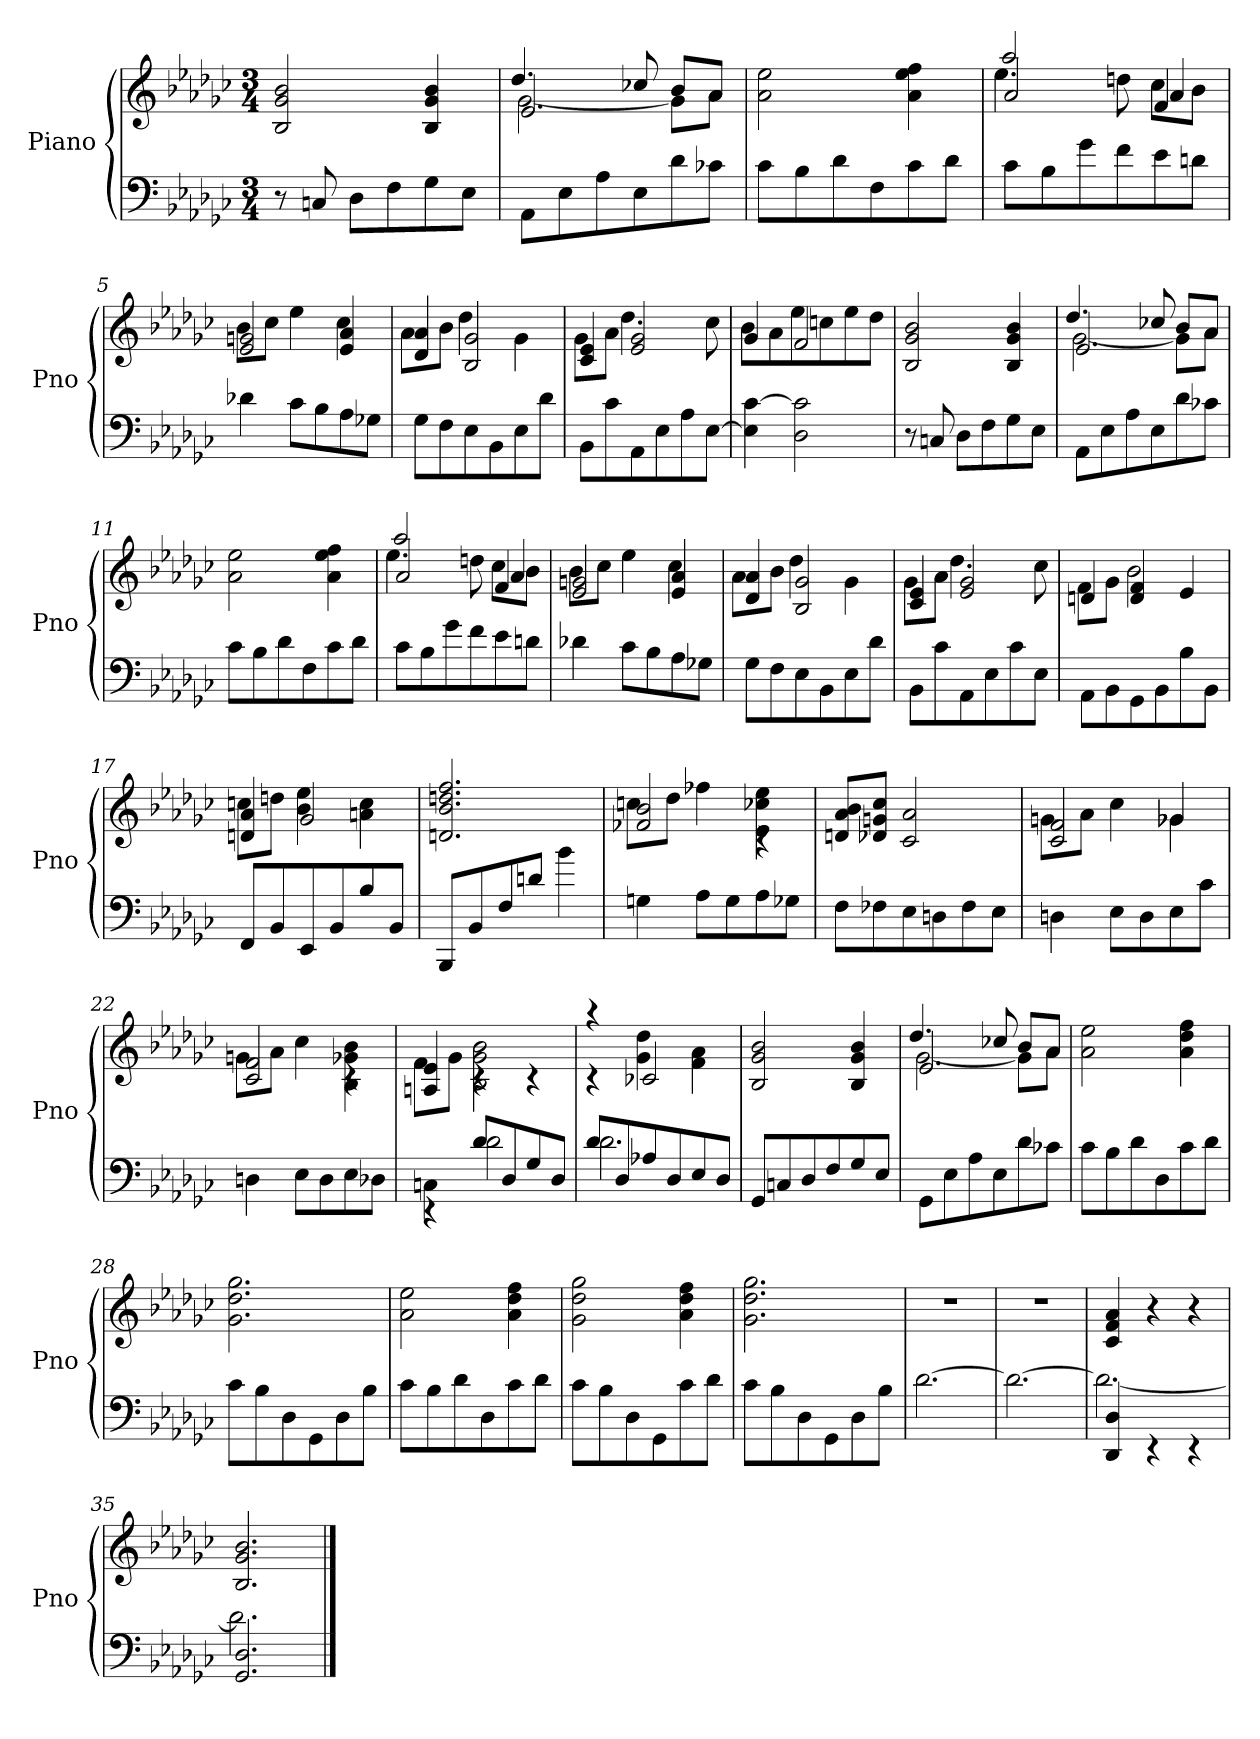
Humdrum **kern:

**kern	**kern
*part1	*part1
*staff2	*staff1
*I"Piano	*
*I'Pno	*
*clefF4	*clefG2
*k[b-e-a-d-g-c-]	*k[b-e-a-d-g-c-]
*G-:	*G-:
*M3/4	*M3/4
=1	=1
8r	2B- 2g- 2b-
8Cn	.
8D-L	.
8F	.
8G-	4B- 4g- 4b-
8E-J	.
=2	=2
*	*^
*	*	*^
8AA-L	2.e-	[2g-	4.dd-
8E-	.	.	.
8A-	.	.	.
8E-	.	.	8cc-X
8d-	.	8g-L]	8b-L
8c-XJ	.	8a-J	8a-J
*	*v	*v	*v
=3	=3
8c-L	2a- 2ee-
8B-	.
8d-	.
8F	.
8c-	4a- 4ee- 4ff
8d-J	.
=4	=4
*	*^
*	*	*^
8c-L	2a-	4.ee-	2aa-
8B-	.	.	.
8g-	.	.	.
8f	.	8ddn	.
8e-	4f	8cc-L	4a-
8dnJ	.	8b-J	.
*	*	*v	*v
=5	=5	=5
4d-X	2e- 2gn	8b-L
.	.	8cc-J
8c-L	.	4ee-
8B-	.	.
8A-	4e- 4a-	4cc-
8G-XJ	.	.
=6	=6	=6
8G-L	4d- 4a-	8a-L
8F	.	8b-J
8E-	2B- 2g-	4dd-
8BB-	.	.
8E-	.	4g-
8d-J	.	.
=7	=7	=7
8BB-L	4c- 4e-	8g-L
8c-	.	8a-J
8AA-	2e- 2g-	4.dd-
8E-	.	.
8A-	.	.
[8E-J	.	8cc-
=8	=8	=8
4E-] [4c-	4g-	8b-L
.	.	8a-
2D- 2c-]	2f	8ee-
.	.	8ccn
.	.	8ee-
.	.	8dd-J
*	*v	*v
=9	=9
8r	2B- 2g- 2b-
8Cn	.
8D-L	.
8F	.
8G-	4B- 4g- 4b-
8E-J	.
=10	=10
*	*^
*	*	*^
8AA-L	2.e-	[2g-	4.dd-
8E-	.	.	.
8A-	.	.	.
8E-	.	.	8cc-X
8d-	.	8g-L]	8b-L
8c-XJ	.	8a-J	8a-J
*	*v	*v	*v
=11	=11
8c-L	2a- 2ee-
8B-	.
8d-	.
8F	.
8c-	4a- 4ee- 4ff
8d-J	.
=12	=12
*	*^
*	*	*^
8c-L	2a-	4.ee-	2aa-
8B-	.	.	.
8g-	.	.	.
8f	.	8ddn	.
8e-	4f	8cc-L	4a-
8dnJ	.	8b-J	.
*	*	*v	*v
=13	=13	=13
4d-X	2e- 2gn	8b-L
.	.	8cc-J
8c-L	.	4ee-
8B-	.	.
8A-	4e- 4a-	4cc-
8G-XJ	.	.
=14	=14	=14
8G-L	4d- 4a-	8a-L
8F	.	8b-J
8E-	2B- 2g-	4dd-
8BB-	.	.
8E-	.	4g-
8d-J	.	.
=15	=15	=15
8BB-L	4c- 4e-	8g-L
8c-	.	8a-J
8AA-	2e- 2g-	4.dd-
8E-	.	.
8c-	.	.
8E-J	.	8cc-
=16	=16	=16
8AA-L	4dn	8fL
8BB-	.	8g-J
8GG-	4d 4f	2b-
8BB-	.	.
8B-	4e-	.
8BB-J	.	.
=17	=17	=17
8FFL	4dn 4a-	8ccnL
8BB-	.	8ddnJ
8EE-	2g-	4b- 4ee-
8BB-	.	.
8B-	.	4an 4cc
8BB-J	.	.
*	*v	*v
=18	=18
8BBB-L	2.dn 2.b- 2.ddn 2.ff
8BB-	.
8F	.
8dnJ	.
4b-	.
=19	=19
*	*^
4Gn	2f-X 2b-	8ccnL
.	.	8dd-J
8A-L	.	4ff-X
8G	.	.
8A-	4rc	4e- 4cc-X 4ee-
8G-XJ	.	.
*	*v	*v
=20	=20
8FL	8dn 8a- 8b-L
8F-X	8d-X 8gn 8cc-J
8E-	2c- 2a-
8Dn	.
8F-	.
8E-J	.
=21	=21
*	*^
4Dn	2c- 2f	8gnL
.	.	8a-J
8E-L	.	4cc-
8D	.	.
8E-	4g-X	4g-X
8c-J	.	.
=22	=22	=22
4Dn	2c- 2f	8gnL
.	.	8a-J
8E-L	.	4cc-
8D	.	.
8E-	4rc	4B- 4g-X 4b-
8D-XJ	.	.
=23	=23	=23
*^	*	*
4rEE	4Cn	4An 4e-	8fL
.	.	.	8g-J
8d-L	2d-	4rc	2B- 2g- 2b-
8D-	.	.	.
8G-	.	4rc	.
8D-J	.	.	.
=24	=24	=24	=24
8d-L	2.d-	4rc	4raa
8D-	.	.	.
8A-X	.	2c-X	4g- 4dd-
8D-	.	.	.
8E-	.	.	4f 4a-
8D-J	.	.	.
*v	*v	*	*
*	*v	*v
=25	=25
8GG-L	2B- 2g- 2b-
8Cn	.
8D-	.
8F	.
8G-	4B- 4g- 4b-
8E-J	.
=26	=26
*	*^
*	*	*^
8GG-L	2.e-	[2g-	4.dd-
8E-	.	.	.
8A-	.	.	.
8E-	.	.	8cc-X
8d-	.	8g-L]	8b-L
8c-XJ	.	8a-J	8a-J
*	*v	*v	*v
=27	=27
8c-L	2a- 2ee-
8B-	.
8d-	.
8D-	.
8c-	4a- 4dd- 4ff
8d-J	.
=28	=28
8c-L	2.g- 2.dd- 2.gg-
8B-	.
8D-	.
8GG-	.
8D-	.
8B-J	.
=29	=29
8c-L	2a- 2ee-
8B-	.
8d-	.
8D-	.
8c-	4a- 4dd- 4ff
8d-J	.
=30	=30
8c-L	2g- 2dd- 2gg-
8B-	.
8D-	.
8GG-	.
8c-	4a- 4dd- 4ff
8d-J	.
=31	=31
8c-L	2.g- 2.dd- 2.gg-
8B-	.
8D-	.
8GG-	.
8D-	.
8B-J	.
=32	=32
[2.d-	2.r
=33	=33
2.d-_	2.r
=34	=34
*^	*
4DD- 4D-	2.d-_	4c- 4f 4a-
4rEE	.	4r
4rEE	.	4r
=35	=35	=35
2.GG- 2.D-	2.d-]	2.B- 2.g- 2.b-
*v	*v	*
==	==
*-	*-
